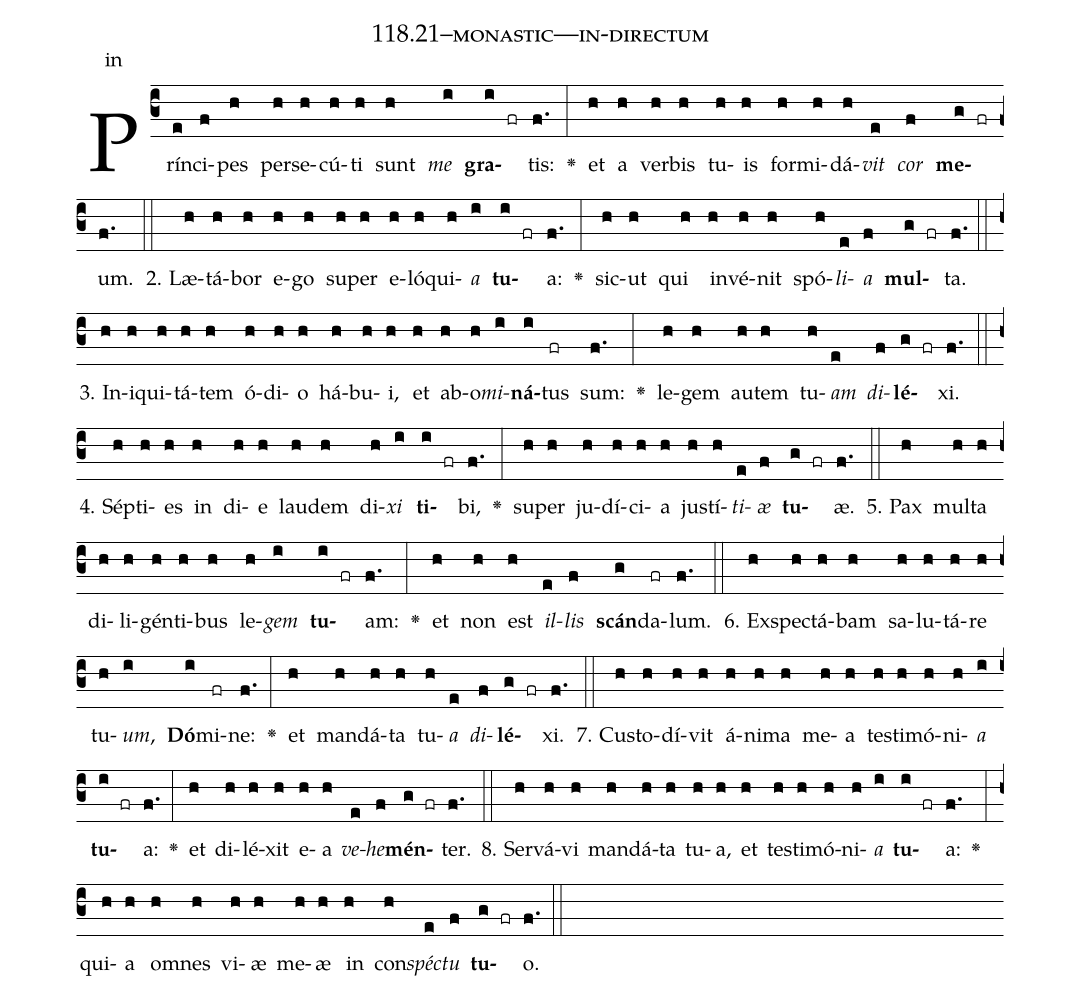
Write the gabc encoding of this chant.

name: 118.21--monastic---in-directum;
annotation: in;
%%
(c3)Prín(e)ci(f)pes(h) per(h)se(h)cú(h)ti(h) sunt(h) <i>me</i>(i) <b>gra</b>(i fr)tis:(f.) <v>\greheightstar</v>(:) et(h) a(h) ver(h)bis(h) tu(h)is(h) for(h)mi(h)dá(h)<i>vit</i>(e) <i>cor</i>(f) <b>me</b>(g fr)um.(f.) (::)
2. Læ(h)tá(h)bor(h) e(h)go(h) su(h)per(h) e(h)ló(h)qui(h)<i>a</i>(i) <b>tu</b>(i fr)a:(f.) <v>\greheightstar</v>(:) sic(h)ut(h) qui(h) in(h)vé(h)nit(h) spó(h)<i>li</i>(e)<i>a</i>(f) <b>mul</b>(g fr)ta.(f.) (::)
3. In(h)i(h)qui(h)tá(h)tem(h) ó(h)di(h)o(h) há(h)bu(h)i,(h) et(h) ab(h)o(h)<i>mi</i>(i)<b>ná</b>(i)tus(fr) sum:(f.) <v>\greheightstar</v>(:) le(h)gem(h) au(h)tem(h) tu(h)<i>am</i>(e) <i>di</i>(f)<b>lé</b>(g fr)xi.(f.) (::)
4. Sép(h)ti(h)es(h) in(h) di(h)e(h) lau(h)dem(h) di(h)<i>xi</i>(i) <b>ti</b>(i fr)bi,(f.) <v>\greheightstar</v>(:) su(h)per(h) ju(h)dí(h)ci(h)a(h) jus(h)tí(h)<i>ti</i>(e)<i>æ</i>(f) <b>tu</b>(g fr)æ.(f.) (::)
5. Pax(h) mul(h)ta(h) di(h)li(h)gén(h)ti(h)bus(h) le(h)<i>gem</i>(i) <b>tu</b>(i fr)am:(f.) <v>\greheightstar</v>(:) et(h) non(h) est(h) <i>il</i>(e)<i>lis</i>(f) <b>scán</b>(g)da(fr)lum.(f.) (::)
6. Ex(h)spec(h)tá(h)bam(h) sa(h)lu(h)tá(h)re(h) tu(h)<i>um</i>,(i) <b>Dó</b>(i)mi(fr)ne:(f.) <v>\greheightstar</v>(:) et(h) man(h)dá(h)ta(h) tu(h)<i>a</i>(e) <i>di</i>(f)<b>lé</b>(g fr)xi.(f.) (::)
7. Cus(h)to(h)dí(h)vit(h) á(h)ni(h)ma(h) me(h)a(h) tes(h)ti(h)mó(h)ni(h)<i>a</i>(i) <b>tu</b>(i fr)a:(f.) <v>\greheightstar</v>(:) et(h) di(h)lé(h)xit(h) e(h)a(h) <i>ve</i>(e)<i>he</i>(f)<b>mén</b>(g fr)ter.(f.) (::)
8. Ser(h)vá(h)vi(h) man(h)dá(h)ta(h) tu(h)a,(h) et(h) tes(h)ti(h)mó(h)ni(h)<i>a</i>(i) <b>tu</b>(i fr)a:(f.) <v>\greheightstar</v>(:) qui(h)a(h) om(h)nes(h) vi(h)æ(h) me(h)æ(h) in(h) con(h)<i>spéc</i>(e)<i>tu</i>(f) <b>tu</b>(g fr)o.(f.) (::)
